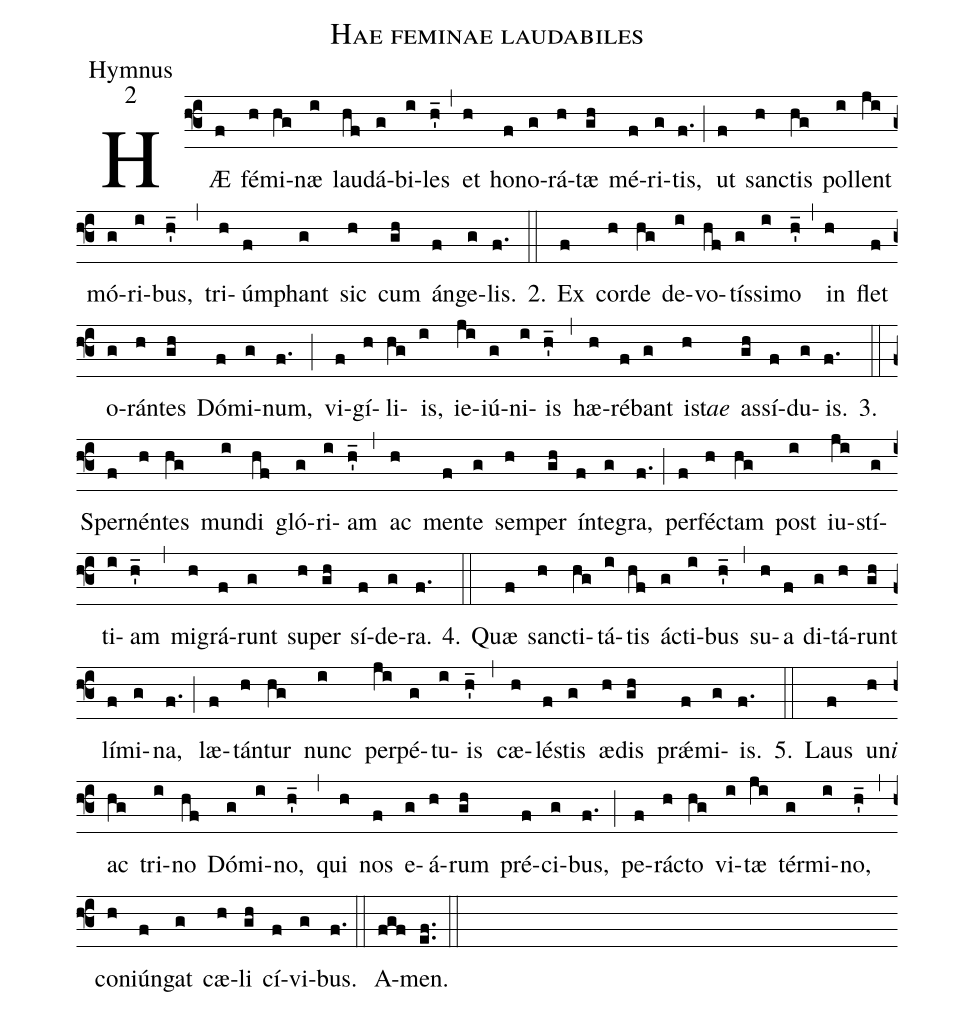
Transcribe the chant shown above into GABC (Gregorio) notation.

name:Hae feminae laudabiles;
office-part:Hymnus;
mode:2;
%%
(f3)HÆ(f) fé(h)mi(hg)næ(i) lau(hf)dá(g)bi(i)les(h_') (,)
et(h) ho(f)no(g)rá(h)tæ(gh) mé(f)ri(g)tis,(f.) (;)
ut(f) san(h)ctis(hg) pol(i)lent(ji) mó(g)ri(i)bus,(h_') (,)
tri(h)úm(f)phant(g) sic(h) cum(gh) án(f)ge(g)lis.(f.)
2.(::) Ex(f) cor(h)de(hg) de(i)vo(hf)tís(g)si(i)mo(h_') (,)
in(h) flet(f) o(g)rán(h)tes(gh) Dó(f)mi(g)num,(f.) (;)
vi(f)gí(h)li(hg)is,(i) ie(ji)iú(g)ni(i)is(h_') (,)
hæ(h)ré(f)bant(g) ist<i>ae</i>(h) as(gh)sí(f)du(g)is.(f.)
3.(::) Sper(f)nén(h)tes(hg) mun(i)di(hf) gló(g)ri(i)am(h_') (,)
ac(h) men(f)te(g) sem(h)per(gh) ín(f)te(g)gra,(f.) (;)
per(f)fé(h)ctam(hg) post(i) iu(ji)stí(g)ti(i)am(h_') (,)
mi(h)grá(f)runt(g) su(h)per(gh) sí(f)de(g)ra.(f.)
4.(::) Quæ(f) san(h)cti(hg)tá(i)tis(hf) á(g)cti(i)bus(h_') (,)
su(h)a(f) di(g)tá(h)runt(gh) lí(f)mi(g)na,(f.) (;)
læ(f)tán(h)tur(hg) nunc(i) per(ji)pé(g)tu(i)is(h_') (,)
cæ(h)lé(f)stis(g) æ(h)dis(gh) prǽ(f)mi(g)is.(f.)
5.(::) Laus(f) un<i>i</i>(h) ac(hg) tri(i)no(hf) Dó(g)mi(i)no,(h_') (,)
qui(h) nos(f) e(g)á(h)rum(gh) pré(f)ci(g)bus,(f.) (;)
pe(f)rá(h)cto(hg) vi(i)tæ(ji) tér(g)mi(i)no,(h_') (,)
con(h)iún(f)gat(g) cæ(h)li(gh) cí(f)vi(g)bus.(f.) (::)
A(fgf)men.(ef..) (::)
